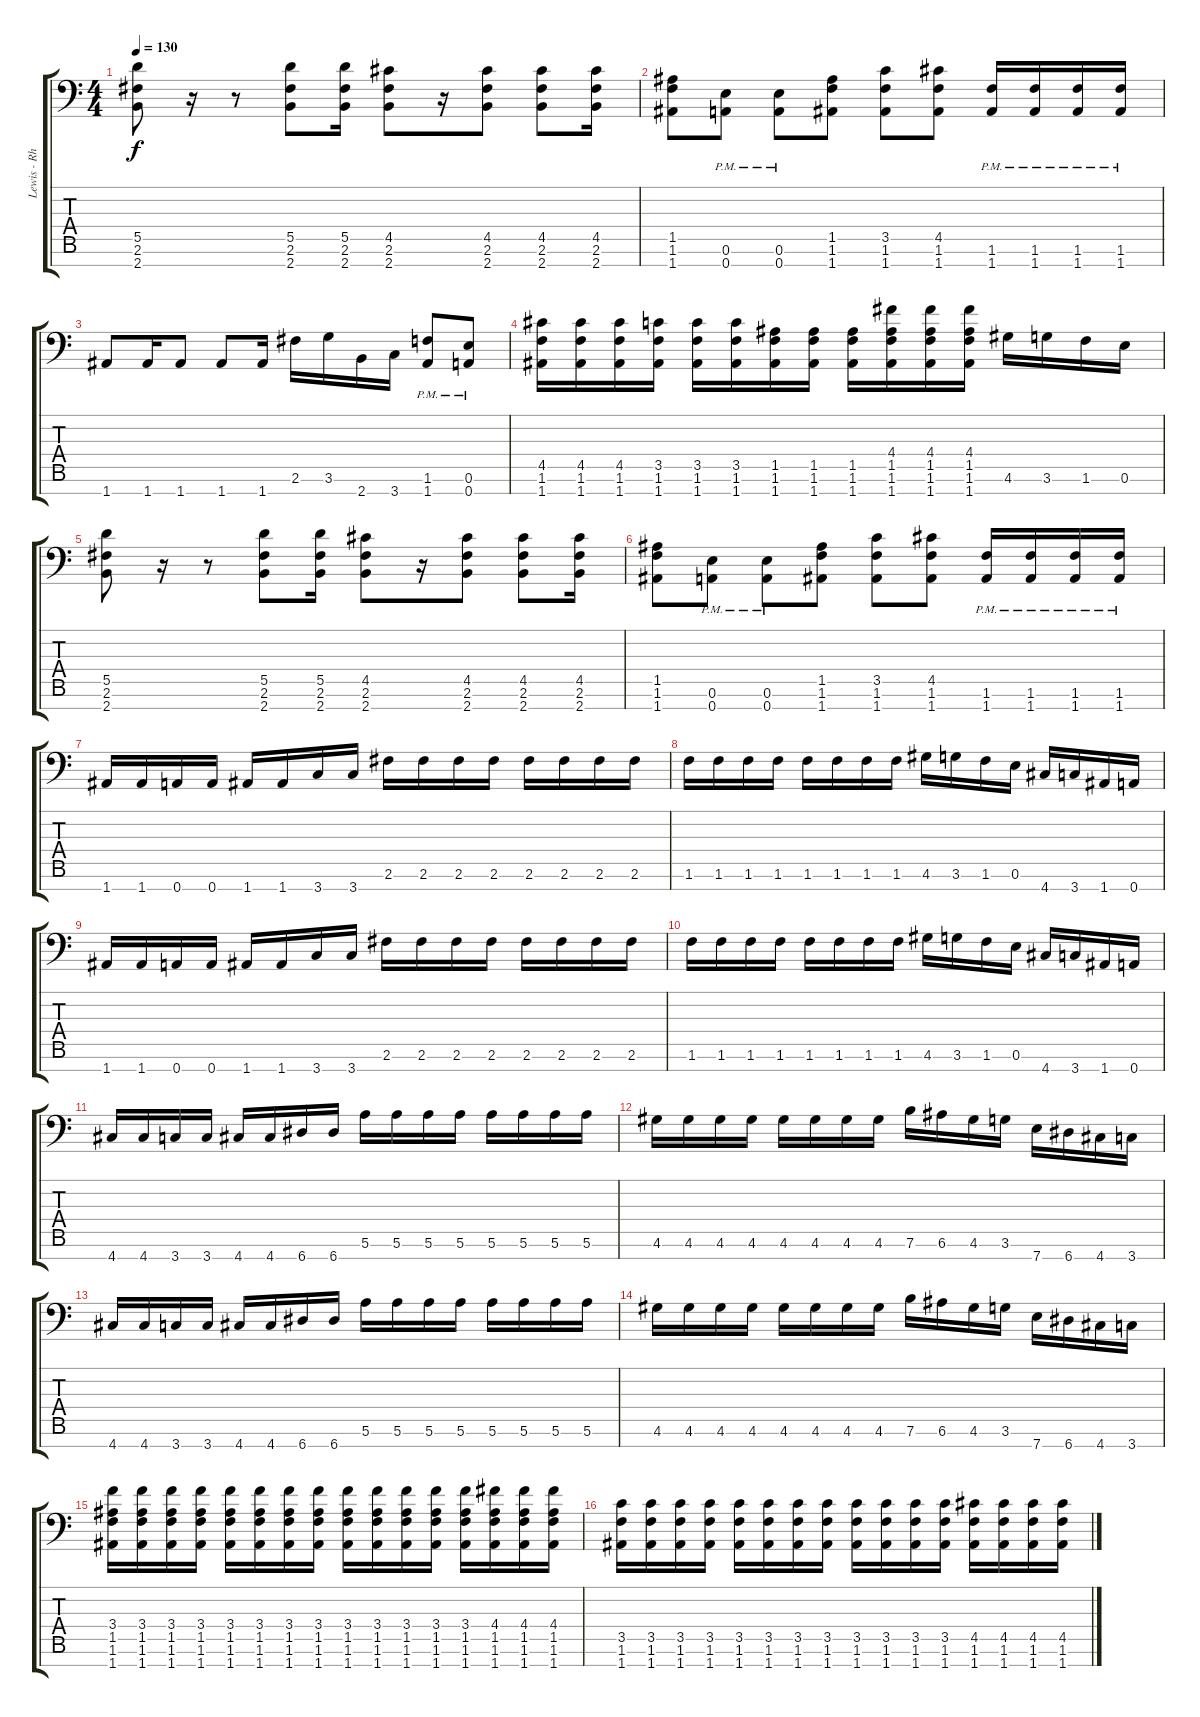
\track ("Lewis - Rhythm" "Lewis - Rh") {instrument distortionguitar}
\staff {score tabs}
\tuning (E4 B3 G3 D3 A2 E2 A1) {hide}
\ts (4 4)
\tempo 130
\clef f4
\ks c
(5.5 2.6 2.7).8{dy f} r.16 r.8 (5.5 2.6 2.7).8 (5.5 2.6 2.7).16 (4.5 2.6 2.7).8 r.16 (4.5 2.6 2.7).8 (4.5 2.6 2.7).8 (4.5 2.6 2.7).16 |
(1.5 1.6 1.7).8 (0.6{pm} 0.7{pm}).8 (0.6{pm} 0.7{pm}).8 (1.5 1.6 1.7).8 (3.5 1.6 1.7).8 (4.5 1.6 1.7).8 (1.6{pm} 1.7{pm}).16 (1.6{pm} 1.7{pm}).16 (1.6{pm} 1.7{pm}).16 (1.6{pm} 1.7{pm}).16 |
1.7.8 1.7.16 1.7.8 1.7.8 1.7.16 2.6.16 3.6.16 2.7.16 3.7.16 (1.6{pm} 1.7{pm}).8 (0.6{pm} 0.7{pm}).8 |
(4.5 1.6 1.7).16 (4.5 1.6 1.7).16 (4.5 1.6 1.7).16 (3.5 1.6 1.7).16 (3.5 1.6 1.7).16 (3.5 1.6 1.7).16 (1.5 1.6 1.7).16 (1.5 1.6 1.7).16 (1.5 1.6 1.7).16 (4.4 1.5 1.6 1.7).16 (4.4 1.5 1.6 1.7).16 (4.4 1.5 1.6 1.7).16 4.6.16 3.6.16 1.6.16 0.6.16 |
(5.5 2.6 2.7).8 r.16 r.8 (5.5 2.6 2.7).8 (5.5 2.6 2.7).16 (4.5 2.6 2.7).8 r.16 (4.5 2.6 2.7).8 (4.5 2.6 2.7).8 (4.5 2.6 2.7).16 |
(1.5 1.6 1.7).8 (0.6{pm} 0.7{pm}).8 (0.6{pm} 0.7{pm}).8 (1.5 1.6 1.7).8 (3.5 1.6 1.7).8 (4.5 1.6 1.7).8 (1.6{pm} 1.7{pm}).16 (1.6{pm} 1.7{pm}).16 (1.6{pm} 1.7{pm}).16 (1.6{pm} 1.7{pm}).16 |
1.7.16 1.7.16 0.7.16 0.7.16 1.7.16 1.7.16 3.7.16 3.7.16 2.6.16 2.6.16 2.6.16 2.6.16 2.6.16 2.6.16 2.6.16 2.6.16 |
1.6.16 1.6.16 1.6.16 1.6.16 1.6.16 1.6.16 1.6.16 1.6.16 4.6.16 3.6.16 1.6.16 0.6.16 4.7.16 3.7.16 1.7.16 0.7.16 |
1.7.16 1.7.16 0.7.16 0.7.16 1.7.16 1.7.16 3.7.16 3.7.16 2.6.16 2.6.16 2.6.16 2.6.16 2.6.16 2.6.16 2.6.16 2.6.16 |
1.6.16 1.6.16 1.6.16 1.6.16 1.6.16 1.6.16 1.6.16 1.6.16 4.6.16 3.6.16 1.6.16 0.6.16 4.7.16 3.7.16 1.7.16 0.7.16 |
4.7.16 4.7.16 3.7.16 3.7.16 4.7.16 4.7.16 6.7.16 6.7.16 5.6.16 5.6.16 5.6.16 5.6.16 5.6.16 5.6.16 5.6.16 5.6.16 |
4.6.16 4.6.16 4.6.16 4.6.16 4.6.16 4.6.16 4.6.16 4.6.16 7.6.16 6.6.16 4.6.16 3.6.16 7.7.16 6.7.16 4.7.16 3.7.16 |
4.7.16 4.7.16 3.7.16 3.7.16 4.7.16 4.7.16 6.7.16 6.7.16 5.6.16 5.6.16 5.6.16 5.6.16 5.6.16 5.6.16 5.6.16 5.6.16 |
4.6.16 4.6.16 4.6.16 4.6.16 4.6.16 4.6.16 4.6.16 4.6.16 7.6.16 6.6.16 4.6.16 3.6.16 7.7.16 6.7.16 4.7.16 3.7.16 |
(3.4 1.5 1.6 1.7).16 (3.4 1.5 1.6 1.7).16 (3.4 1.5 1.6 1.7).16 (3.4 1.5 1.6 1.7).16 (3.4 1.5 1.6 1.7).16 (3.4 1.5 1.6 1.7).16 (3.4 1.5 1.6 1.7).16 (3.4 1.5 1.6 1.7).16 (3.4 1.5 1.6 1.7).16 (3.4 1.5 1.6 1.7).16 (3.4 1.5 1.6 1.7).16 (3.4 1.5 1.6 1.7).16 (3.4 1.5 1.6 1.7).16 (4.4 1.5 1.6 1.7).16 (4.4 1.5 1.6 1.7).16 (4.4 1.5 1.6 1.7).16 |
(3.5 1.6 1.7).16 (3.5 1.6 1.7).16 (3.5 1.6 1.7).16 (3.5 1.6 1.7).16 (3.5 1.6 1.7).16 (3.5 1.6 1.7).16 (3.5 1.6 1.7).16 (3.5 1.6 1.7).16 (3.5 1.6 1.7).16 (3.5 1.6 1.7).16 (3.5 1.6 1.7).16 (3.5 1.6 1.7).16 (4.5 1.6 1.7).16 (4.5 1.6 1.7).16 (4.5 1.6 1.7).16 (4.5 1.6 1.7).16
